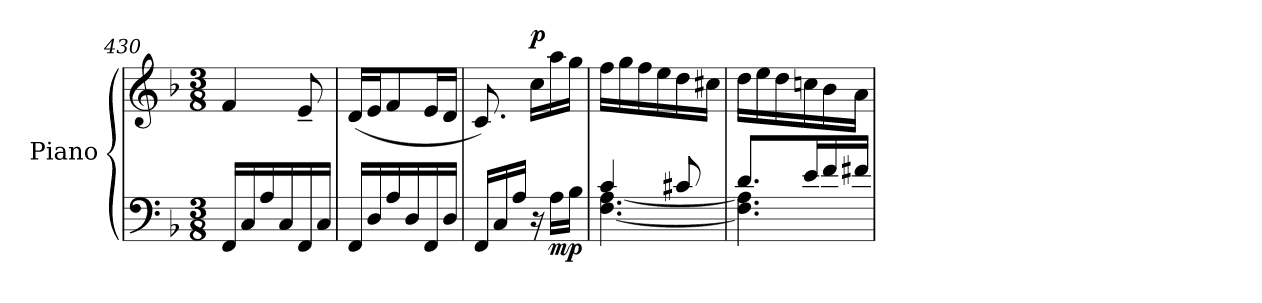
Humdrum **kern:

**kern	**kern	**dynam
*part1	*part1	*part1
*staff2	*staff1	*staff1/2
*I"Piano	*	*
*I'Pno.	*	*
*clefF4	*clefG2	*
*k[b-]	*k[b-]	*
*M3/8	*M3/8	*
=430	=430	=430
16FF/LL	4f/	.
16C/	.	.
16A/	.	.
16C/	.	.
16FF/	8e~/	.
16C/JJ	.	.
=431	=431	=431
16FF/LL	(>16d/LL	.
16D/	16e/J	.
16A/	8f/	.
16D/	.	.
16FF/	16e/L	.
16D/JJ	16d/JJ	.
=432	=432	=432
16FF/LL	8.c/)	.
16C/	.	.
16A/JJ	.	.
!	!	!LO:DY:a
16r	16cc\LL	p
!	!	!LO:DY:b=2
16A\LL	16aa\	mp
16B-\JJ	16gg\JJ	.
!!LO:LB:g=z
=433	=433	=433
*^	*	*
4c/	[4.F\ [4.A\	16ff\LL	.
.	.	16gg\	.
.	.	16ff\	.
.	.	16ee\	.
8c#X/	.	16dd\	.
.	.	16cc#X\JJ	.
=434	=434	=434	=434
8.d/L	4.F\] 4.A\]	16dd\LL	.
.	.	16ee\	.
.	.	16dd\	.
16e/L	.	16ccn\	.
16f/	.	16b-\	.
16f#X/JJ	.	16a\JJ	.
*v	*v	*	*
=	=	=
*-	*-	*-
